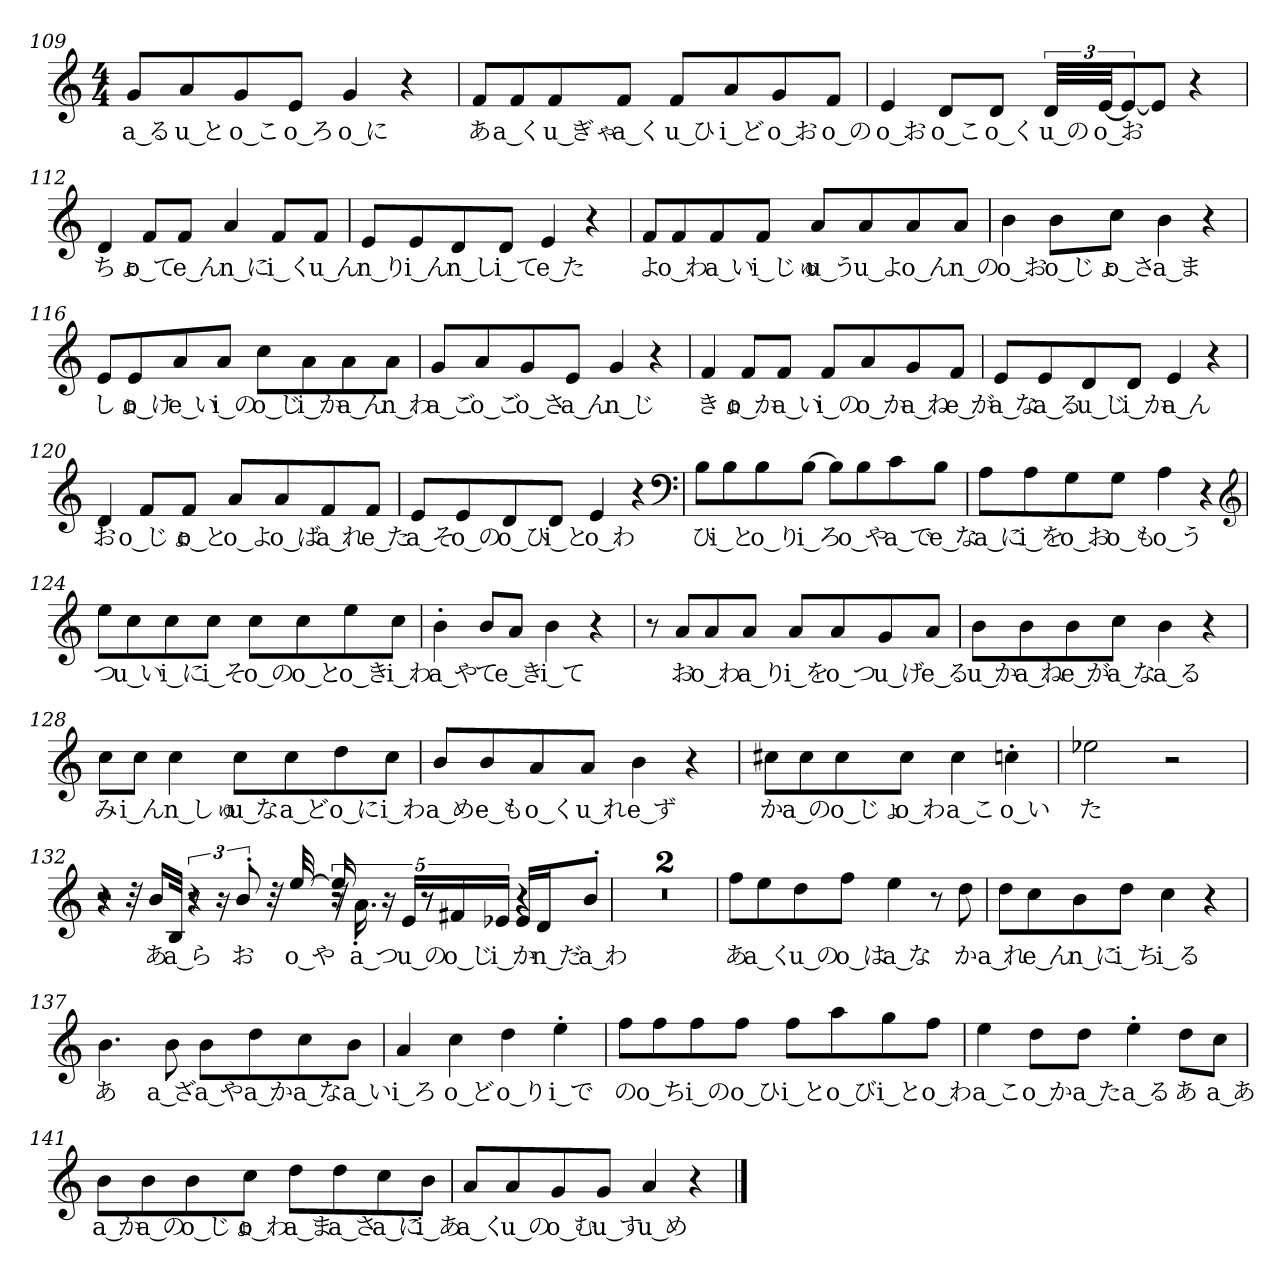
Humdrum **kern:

**kern	**text
*part1	*part1
*staff1	*staff1
*clefG2	*
*k[]	*
*M4/4	*
=109	=109
8gL	a る
8a	u と
8g	o こ
8eJ	o ろ
4g	o に
4r	.
=110	=110
8fL	- あ
8f	a く
8f	u ぎゃ
8fJ	a く
8fL	u ひ
8a	i ど
8g	o お
8fJ	o の
=111	=111
4e	o お
8dL	o こ
8dJ	o く
48dLLL	u の
[48eJJ	o お
12e_	.
8eJ]	.
4r	.
=112	=112
4d	- ちょ
8fL	o て
8fJ	e ん
4a	n に
8fL	i く
8fJ	u ん
=113	=113
8eL	n り
8e	i ん
8d	n し
8dJ	i て
4e	e た
4r	.
=114	=114
8fL	- よ
8f	o わ
8f	a い
8fJ	i じゅ
8aL	u う
8a	u よ
8a	o ん
8aJ	n の
=115	=115
4b	o お
8bL	o じょ
8ccJ	o さ
4b	a ま
4r	.
=116	=116
8eL	- しょ
8e	o け
8a	e い
8aJ	i の
8ccL	o じ
8a	i か
8a	a ん
8aJ	n わ
=117	=117
8gL	a ご
8a	o ご
8g	o さ
8eJ	a ん
4g	n じ
4r	.
=118	=118
4f	- きょ
8fL	o か
8fJ	a い
8fL	i の
8a	o か
8g	a ね
8fJ	e が
=119	=119
8eL	a な
8e	a る
8d	u じ
8dJ	i か
4e	a ん
4r	.
=120	=120
4d	- お
8fL	o じょ
8fJ	o と
8aL	o よ
8a	o ば
8f	a れ
8fJ	e た
=121	=121
8eL	a そ
8e	o の
8d	o ひ
8dJ	i と
4e	o わ
4r	.
*clefF4	*
=122	=122
8BL	- ひ
8B	i と
8B	o り
[8BJ	i ろ
8BL]	.
8B	o や
8c	a で
8BJ	e な
=123	=123
8AL	a に
8A	i を
8G	o お
8GJ	o も
4A	o う
4r	.
*clefG2	*
=124	=124
8eeL	- つ
8cc	u い
8cc	i に
8ccJ	i そ
8ccL	o の
8cc	o と
8ee	o き
8ccJ	i わ
=125	=125
4b'	a や
8bL	- て
8aJ	e き
4b	i て
4r	.
=126	=126
8r	.
8aL	- お
8a	o わ
8aJ	a り
8aL	i を
8a	o つ
8g	u げ
8aJ	e る
=127	=127
8bL	u か
8b	a ね
8b	e が
8ccJ	a な
4b	a る
4r	.
=128	=128
8ccL	- み
8ccJ	i ん
4cc	n しゅ
8ccL	u な
8cc	a ど
8dd	o に
8ccJ	i わ
=129	=129
8bL	a め
8b	e も
8a	o く
8aJ	u れ
4b	e ず
4r	.
=130	=130
8cc#XL	- か
8cc#	a の
8cc#	o じょ
8cc#J	o わ
4cc#	a こ
4ccn'	o い
=131	=131
2ee-X	- た
2r	.
=132	=132
*^	*
*	*^	*
4r	2r	8r	.
.	.	32r	.
.	.	16b/LL	- あ
.	.	32B/JJk	a ら
8r	.	6r	.
16r	.	.	.
.	.	12b'/	- お
32r	.	.	.
[32ee	.	.	o や
16ee]	32r	10r	.
.	16.a'	.	a つ
16r	.	.	.
.	.	20e/LL	u の
8r	8r	.	.
.	.	20f#X/	o じ
.	.	20e-X/JJ	i か
4r	4r	16e-/LL	.
.	.	16d/J	n だ
.	.	8b'/J	a わ
*v	*v	*v	*
=133	=133
1r	.
=134	=134
1r	.
=135	=135
8ffL	- あ
8ee	a く
8dd	u の
8ffJ	o は
4ee	a な
8r	.
8dd	- か
=136	=136
8ddL	a れ
8cc	e ん
8b	n に
8ddJ	i ち
4cc	i る
4r	.
=137	=137
4.b	- あ
8b	a ざ
8bL	a や
8dd	a か
8cc	a な
8bJ	a い
=138	=138
4a	i ろ
4cc	o ど
4dd	o り
4ee'	i で
=139	=139
8ffL	- の
8ff	o ち
8ff	i の
8ffJ	o ひ
8ffL	i と
8aa	o び
8gg	i と
8ffJ	o わ
=140	=140
4ee	a こ
8ddL	o か
8ddJ	a た
4ee'	a る
8ddL	- あ
8ccJ	a あ
=141	=141
8bL	a か
8b	a の
8b	o じょ
8ccJ	o わ
8ddL	a ま
8dd	a さ
8cc	a に
8bJ	i あ
=142	=142
8aL	a く
8a	u の
8g	o む
8gJ	u す
4a	u め
4r	.
==	==
*-	*-
